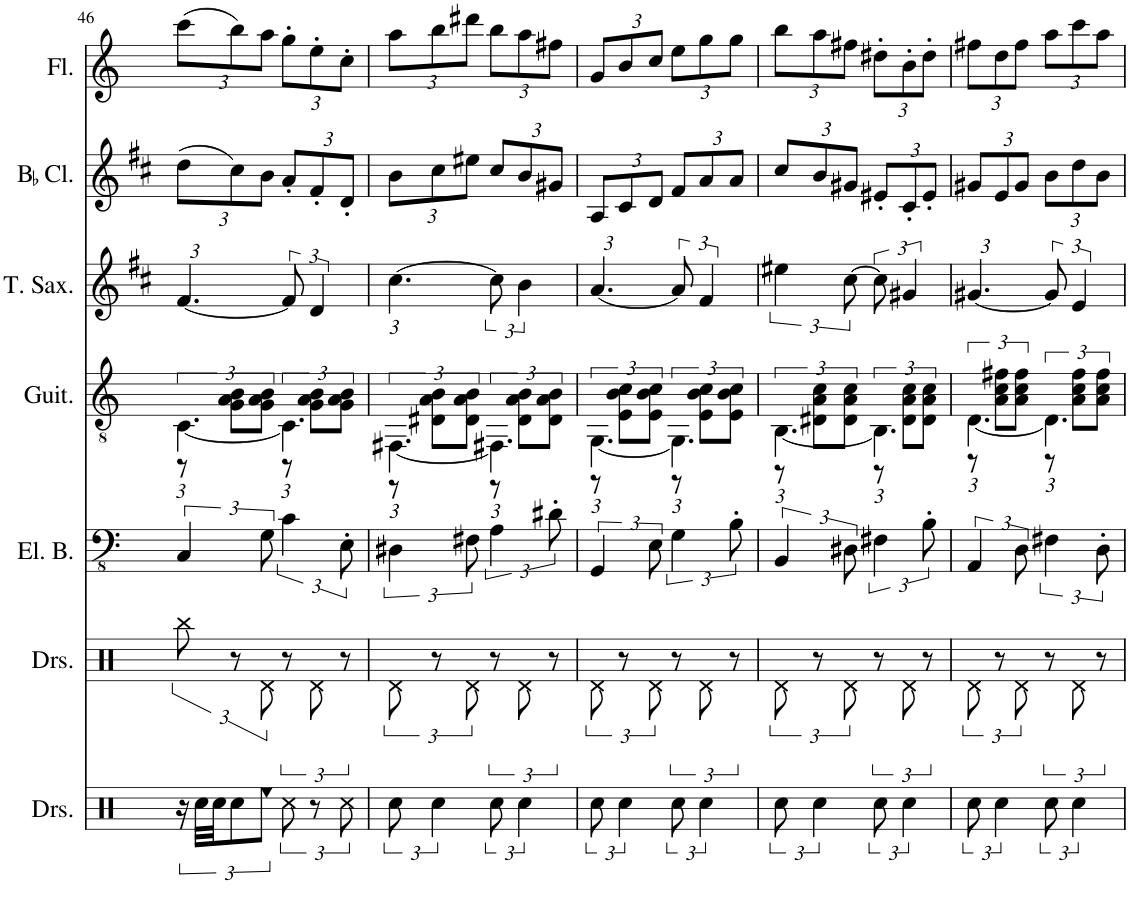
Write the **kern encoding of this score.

**kern	**kern	**kern	**kern	**kern	**kern	**kern
*part7	*part6	*part5	*part4	*part3	*part2	*part1
*staff7	*staff6	*staff5	*staff4	*staff3	*staff2	*staff1
*I"Drumset	*I"Drumset	*I"Electric Bass	*I"Guitar	*I"Tenor Saxophone	*I"BaccidentalFlat Clarinet	*I"Flute
*I'Drs.	*I'Drs.	*I'El. B.	*I'Guit.	*I'T. Sax.	*I'BaccidentalFlat Cl.	*I'Fl.
!!LO:PB:g=z
*clefX	*clefX	*clefFv4	*clefGv2	*clefG2	*clefG2	*clefG2
*	*	*	*	*Trd8c14	*Trd1c2	*
*k[]	*k[]	*k[]	*k[]	*k[f#c#]	*k[f#c#]	*k[]
*	*M2/4	*M2/4	*	*M2/4	*M2/4	*M2/4
=46	=46	=46	=46	=46	=46	=46
*	*	*	*^	*	*	*
*	*	*	*	*	*	*Xbrackettup	*Xbrackettup
24r	12Rbb\	6CC/	[6.C\	12r	[6.f#/	(12dd\L	(12ccc\L
48Rcc\LLL	.	.	.	.	.	.	.
48Rcc\JJ	.	.	.	.	.	.	.
12Rcc\	12r	.	.	12G\ 12A\ 12B\L	.	12cc#\)	12bb\)
12Ree\J	12Rd\	12GG\	.	12G\ 12A\ 12B\J	.	12b\J	12aa\J
12Rcc\	12r	6C\	6.C\]	12r	12f#/]	12a'/L	12gg'\L
12r	12Rd\	.	.	12G\ 12A\ 12B\L	6d/	12f#'/	12ee'\
12Rcc\	12r	12EE'\	.	12G\ 12A\ 12B\J	.	12d'/J	12cc'\J
=47	=47	=47	=47	=47	=47	=47	=47
12Rcc\	12Rd\	6DD#X\	[6.FF#X\	12r	[6.cc#\	12b\L	12aa\L
6Rcc\	12r	.	.	12D#X\ 12A\ 12B\L	.	12cc#\	12bb\
.	12Rd\	12FF#X\	.	12D#\ 12A\ 12B\J	.	12ee#X\J	12ddd#X\J
12Rcc\	12r	6AA\	6.FF#X\]	12r	12cc#\]	12cc#/L	12bb\L
6Rcc\	12Rd\	.	.	12D#\ 12A\ 12B\L	6b\	12b/	12aa\
.	12r	12D#X'\	.	12D#\ 12A\ 12B\J	.	12g#X/J	12ff#X\J
=48	=48	=48	=48	=48	=48	=48	=48
12Rcc\	12Rd\	6GGG/	[6.GG\	12r	[6.a/	12A/L	12g/L
6Rcc\	12r	.	.	12E\ 12B\ 12c\L	.	12c#/	12b/
.	12Rd\	12EE\	.	12E\ 12B\ 12c\J	.	12d/J	12cc/J
12Rcc\	12r	6GG\	6.GG\]	12r	12a/]	12f#/L	12ee\L
6Rcc\	12Rd\	.	.	12E\ 12B\ 12c\L	6f#/	12a/	12gg\
.	12r	12BB'\	.	12E\ 12B\ 12c\J	.	12a/J	12gg\J
=49	=49	=49	=49	=49	=49	=49	=49
12Rcc\	12Rd\	6BBB/	[6.BB\	12r	6ee#X\	12cc#/L	12bb\L
6Rcc\	12r	.	.	12D#X\ 12A\ 12c\L	.	12b/	12aa\
.	12Rd\	12DD#X\	.	12D#\ 12A\ 12c\J	[12cc#\	12g#X/J	12ff#X\J
12Rcc\	12r	6FF#X\	6.BB\]	12r	12cc#\]	12e#X'/L	12dd#X'\L
6Rcc\	12Rd\	.	.	12D#\ 12A\ 12c\L	6g#X/	12c#'/	12b'\
.	12r	12BB'\	.	12D#\ 12A\ 12c\J	.	12e#'/J	12dd#'\J
=50	=50	=50	=50	=50	=50	=50	=50
12Rcc\	12Rd\	6AAA/	[6.D\	12r	[6.g#X/	12g#X/L	12ff#X\L
6Rcc\	12r	.	.	12A\ 12c\ 12f#X\L	.	12e/	12dd\
.	12Rd\	12DD\	.	12A\ 12c\ 12f#\J	.	12g#/J	12ff#\J
12Rcc\	12r	6FF#X\	6.D\]	12r	12g#/]	12b\L	12aa\L
6Rcc\	12Rd\	.	.	12A\ 12c\ 12f#\L	6e/	12dd\	12ccc\
.	12r	12DD'\	.	12A\ 12c\ 12f#\J	.	12b\J	12aa\J
*	*	*	*v	*v	*	*	*
=	=	=	=	=	=	=
*-	*-	*-	*-	*-	*-	*-
